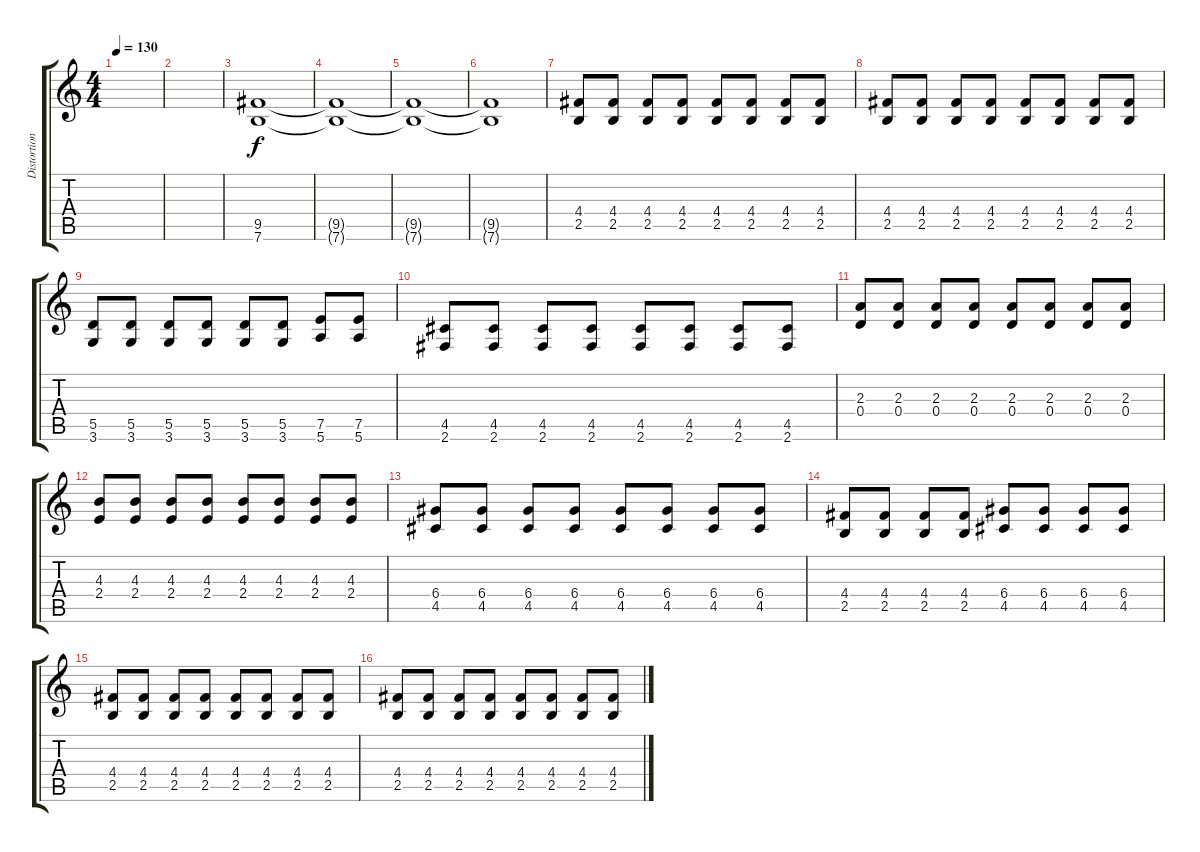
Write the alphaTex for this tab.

\track ("Distortion guitar 2" "Distortion") {instrument distortionguitar}
\staff {score tabs}
\tuning (E4 B3 G3 D3 A2 E2) {hide}
\ts (4 4)
\tempo 130
\clef g2
\ks c
|
|
(9.5 7.6).1 |
(9.5{t} 7.6{t}).1 |
(9.5{t} 7.6{t}).1 |
(9.5{t} 7.6{t}).1 |
(4.4 2.5).8 (4.4 2.5).8 (4.4 2.5).8 (4.4 2.5).8 (4.4 2.5).8 (4.4 2.5).8 (4.4 2.5).8 (4.4 2.5).8 |
(4.4 2.5).8 (4.4 2.5).8 (4.4 2.5).8 (4.4 2.5).8 (4.4 2.5).8 (4.4 2.5).8 (4.4 2.5).8 (4.4 2.5).8 |
(5.5 3.6).8 (5.5 3.6).8 (5.5 3.6).8 (5.5 3.6).8 (5.5 3.6).8 (5.5 3.6).8 (7.5 5.6).8 (7.5 5.6).8 |
(4.5 2.6).8 (4.5 2.6).8 (4.5 2.6).8 (4.5 2.6).8 (4.5 2.6).8 (4.5 2.6).8 (4.5 2.6).8 (4.5 2.6).8 |
(2.3 0.4).8 (2.3 0.4).8 (2.3 0.4).8 (2.3 0.4).8 (2.3 0.4).8 (2.3 0.4).8 (2.3 0.4).8 (2.3 0.4).8 |
(4.3 2.4).8 (4.3 2.4).8 (4.3 2.4).8 (4.3 2.4).8 (4.3 2.4).8 (4.3 2.4).8 (4.3 2.4).8 (4.3 2.4).8 |
(6.4 4.5).8 (6.4 4.5).8 (6.4 4.5).8 (6.4 4.5).8 (6.4 4.5).8 (6.4 4.5).8 (6.4 4.5).8 (6.4 4.5).8 |
(4.4 2.5).8 (4.4 2.5).8 (4.4 2.5).8 (4.4 2.5).8 (6.4 4.5).8 (6.4 4.5).8 (6.4 4.5).8 (6.4 4.5).8 |
(4.4 2.5).8 (4.4 2.5).8 (4.4 2.5).8 (4.4 2.5).8 (4.4 2.5).8 (4.4 2.5).8 (4.4 2.5).8 (4.4 2.5).8 |
(4.4 2.5).8 (4.4 2.5).8 (4.4 2.5).8 (4.4 2.5).8 (4.4 2.5).8 (4.4 2.5).8 (4.4 2.5).8 (4.4 2.5).8
